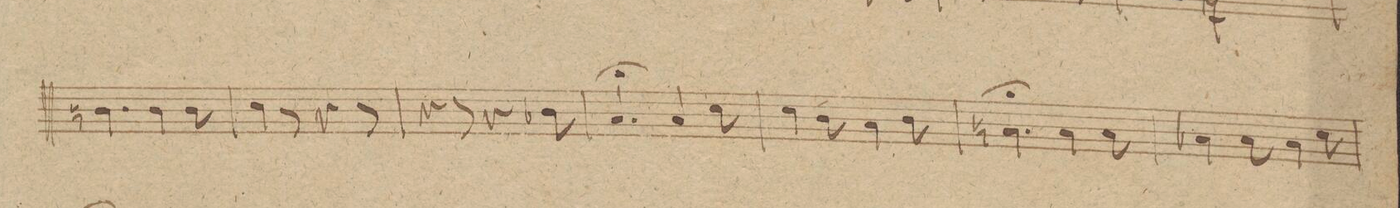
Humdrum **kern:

**kern	**dynam
*I"Clarinetto in A	*
*clefG2	*
*k[f#c#g#]	*
*M6/8	*
4.g#X\	.
4g#\	.
8g#\	.
=74	=74
4a\	.
8r	.
4r	.
8r	.
=75	=75
4r	.
8r	.
4r	.
8g\	.
=76	=76
4.f#;/	.
4f#/	.
8a\	.
=77	=77
4a\	.
8g#\	.
4f#\	.
8g#\	.
=78	=78
4.f#X;\	.
4f#\	.
8f#\	.
=79	=79
4f\	.
8f\	.
4f\	.
8a\	.
=80	=80
*-	*-
